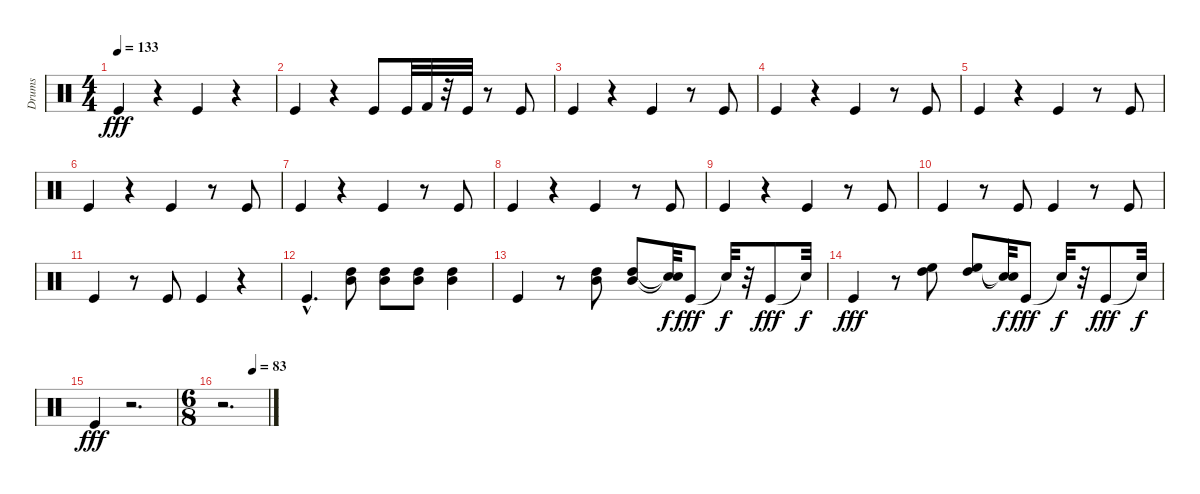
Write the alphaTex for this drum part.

\track ("Drums" "Drums") {instrument percussion}
\staff {score}
\articulation defaults
\ts (4 4)
\tempo 133
\clef neutral
\ks c "Kick (hit)".4{dy fff}
r.4 "Kick (hit)".4 r.4 |
"Kick (hit)".4 r.4 "Kick (hit)".8 "Kick (hit)".32 "Kick (hit) 2".32 r.32 "Kick (hit)".32 r.8 "Kick (hit)".8 |
"Kick (hit)".4 r.4 "Kick (hit)".4 r.8 "Kick (hit)".8 |
"Kick (hit)".4 r.4 "Kick (hit)".4 r.8 "Kick (hit)".8 |
"Kick (hit)".4 r.4 "Kick (hit)".4 r.8 "Kick (hit)".8 |
"Kick (hit)".4 r.4 "Kick (hit)".4 r.8 "Kick (hit)".8 |
"Kick (hit)".4 r.4 "Kick (hit)".4 r.8 "Kick (hit)".8 |
"Kick (hit)".4 r.4 "Kick (hit)".4 r.8 "Kick (hit)".8 |
"Kick (hit)".4 r.4 "Kick (hit)".4 r.8 "Kick (hit)".8 |
"Kick (hit)".4 r.8 "Kick (hit)".8 "Kick (hit)".4 r.8 "Kick (hit)".8 |
"Kick (hit)".4 r.8 "Kick (hit)".8 "Kick (hit)".4 r.4 |
"Kick (hit)"{hac}.4{d} ("Mid Tom (hit)" "High Tom (hit)").8 ("High Tom (hit)" "Mid Tom (hit)").8 ("High Tom (hit)" "Mid Tom (hit)").8 ("High Tom (hit)" "Mid Tom (hit)").4 |
"Kick (hit)".4 r.8 ("High Tom (hit)" "Mid Tom (hit)").8 ("High Tom (hit)" "Mid Tom (hit)").8 ("Snare (hit)"{t} "Snare (hit)"{t}).32{dy f} "Kick (hit)".8{dy fff} "Snare (hit)"{t}.32{dy f} r.32 "Kick (hit)".8{dy fff} "Snare (hit)"{t}.32{dy f} |
"Kick (hit)".4{dy fff} r.8 ("High Tom (hit)" "High Floor Tom (hit)").8 ("High Tom (hit)" "High Floor Tom (hit)").8 ("Snare (hit)"{t} "Snare (hit)"{t}).32{dy f} "Kick (hit)".8{dy fff} "Snare (hit)"{t}.32{dy f} r.32 "Kick (hit)".8{dy fff} "Snare (hit)"{t}.32{dy f} |
"Kick (hit)".4{dy fff} r.2{d} |
\ts (6 8)
\tempo (83 0.6666666666666666)
r.2{d}
